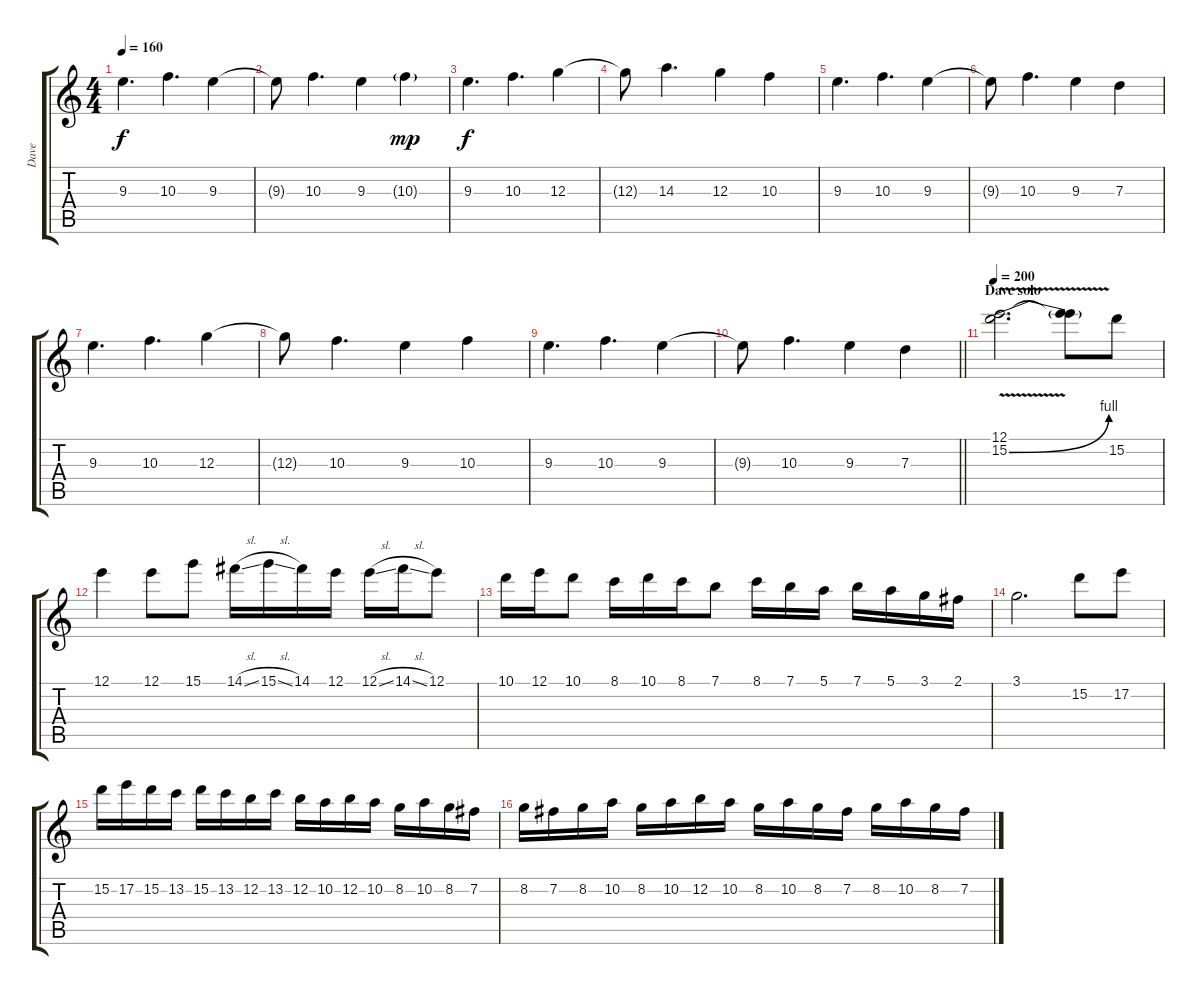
\track ("Dave" "Dave") {instrument overdrivenguitar}
\staff {score tabs}
\tuning (E4 B3 G3 D3 A2 E2) {hide}
\ts (4 4)
\tempo 160
\clef g2
\ks c
9.3.4{d dy f} 10.3.4{d} 9.3.4 |
9.3{t}.8 10.3.4{d} 9.3.4 10.3{g}.4{dy mp} |
9.3.4{d dy f} 10.3.4{d} 12.3.4 |
12.3{t}.8 14.3.4{d} 12.3.4 10.3.4 |
9.3.4{d} 10.3.4{d} 9.3.4 |
9.3{t}.8 10.3.4{d} 9.3.4 7.3.4 |
9.3.4{d} 10.3.4{d} 12.3.4 |
12.3{t}.8 10.3.4{d} 9.3.4 10.3.4 |
9.3.4{d} 10.3.4{d} 9.3.4 |
\barLineRight lightlight
9.3{t}.8 10.3.4{d} 9.3.4 7.3.4 |
\section ("" "Dave solo")
\tempo 200
(12.1 15.2{be (bend 0 0 60 4) v}).2{d volume 16 balance 8 instrument distortionguitar} (12.1{t} 15.2{t}).8 15.2.8 |
12.1.4 12.1.8 15.1.8 14.1{sl}.16 15.1{sl}.16 14.1.16 12.1.16 12.1{sl}.16 14.1{sl}.16 12.1.8 |
10.1.16 12.1.16 10.1.8 8.1.16 10.1.16 8.1.16 7.1.8 8.1.16 7.1.16 5.1.16 7.1.16 5.1.16 3.1.16 2.1.16 |
3.1.2{d} 15.2.8 17.2.8 |
15.2.16 17.2.16 15.2.16 13.2.16 15.2.16 13.2.16 12.2.16 13.2.16 12.2.16 10.2.16 12.2.16 10.2.16 8.2.16 10.2.16 8.2.16 7.2.16 |
8.2.16 7.2.16 8.2.16 10.2.16 8.2.16 10.2.16 12.2.16 10.2.16 8.2.16 10.2.16 8.2.16 7.2.16 8.2.16 10.2.16 8.2.16 7.2.16
